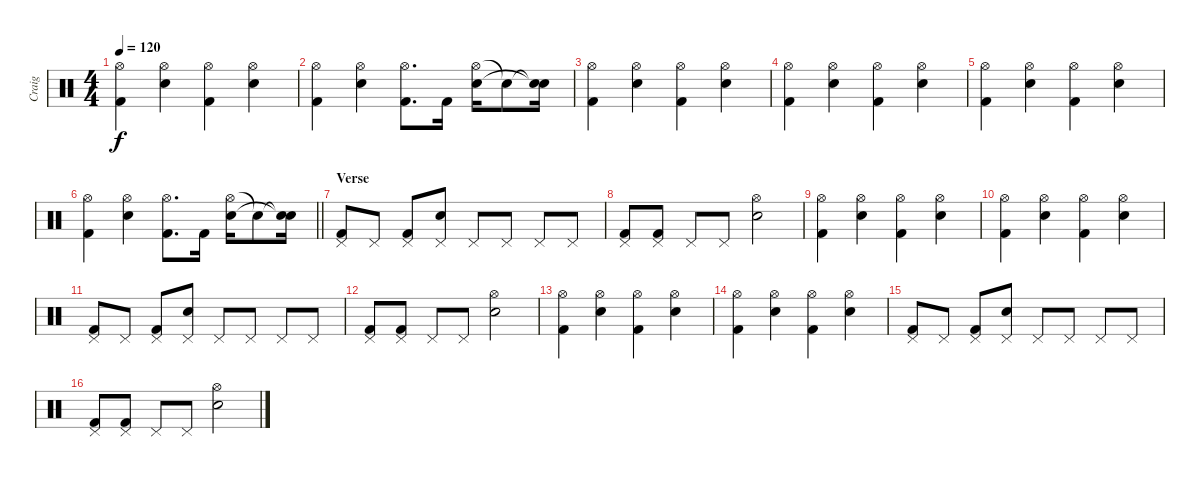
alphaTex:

\track ("Craig" "Craig") {instrument percussion}
\staff {score}
\articulation defaults
\ts (4 4)
\tempo 120
\clef neutral
\ks c
("Hi-Hat (open)" "Kick (hit) 2").4{dy f} ("Hi-Hat (open)" "Snare (hit) 2").4 ("Hi-Hat (open)" "Kick (hit) 2").4 ("Hi-Hat (open)" "Snare (hit) 2").4 |
("Hi-Hat (open)" "Kick (hit) 2").4 ("Hi-Hat (open)" "Snare (hit) 2").4 ("Hi-Hat (open)" "Kick (hit) 2").8{d} "Kick (hit) 2".16 ("Hi-Hat (open)" "Snare (hit) 2").16 "Snare (hit)"{t}.8 ("Snare (hit)"{t} "Snare (hit)"{t}).16 |
("Hi-Hat (open)" "Kick (hit) 2").4 ("Hi-Hat (open)" "Snare (hit) 2").4 ("Hi-Hat (open)" "Kick (hit) 2").4 ("Hi-Hat (open)" "Snare (hit) 2").4 |
("Hi-Hat (open)" "Kick (hit) 2").4 ("Hi-Hat (open)" "Snare (hit) 2").4 ("Hi-Hat (open)" "Kick (hit) 2").4 ("Hi-Hat (open)" "Snare (hit) 2").4 |
("Hi-Hat (open)" "Kick (hit) 2").4 ("Hi-Hat (open)" "Snare (hit) 2").4 ("Hi-Hat (open)" "Kick (hit) 2").4 ("Hi-Hat (open)" "Snare (hit) 2").4 |
\barLineRight lightlight
("Hi-Hat (open)" "Kick (hit) 2").4 ("Hi-Hat (open)" "Snare (hit) 2").4 ("Hi-Hat (open)" "Kick (hit) 2").8{d} "Kick (hit) 2".16 ("Hi-Hat (open)" "Snare (hit) 2").16 "Snare (hit)"{t}.8 ("Snare (hit)"{t} "Snare (hit)"{t}).16 |
\section ("" "Verse")
("Pedal Hi-Hat (hit)" "Kick (hit) 2").8 "Pedal Hi-Hat (hit)".8 ("Pedal Hi-Hat (hit)" "Kick (hit) 2").8 ("Pedal Hi-Hat (hit)" "Snare (hit) 2").8 "Pedal Hi-Hat (hit)".8 "Pedal Hi-Hat (hit)".8 "Pedal Hi-Hat (hit)".8 "Pedal Hi-Hat (hit)".8 |
("Pedal Hi-Hat (hit)" "Kick (hit) 2").8 ("Pedal Hi-Hat (hit)" "Kick (hit) 2").8 "Pedal Hi-Hat (hit)".8 "Pedal Hi-Hat (hit)".8 ("Hi-Hat (open)" "Snare (hit) 2").2 |
("Hi-Hat (open)" "Kick (hit) 2").4 ("Hi-Hat (open)" "Snare (hit) 2").4 ("Hi-Hat (open)" "Kick (hit) 2").4 ("Hi-Hat (open)" "Snare (hit) 2").4 |
("Hi-Hat (open)" "Kick (hit) 2").4 ("Hi-Hat (open)" "Snare (hit) 2").4 ("Hi-Hat (open)" "Kick (hit) 2").4 ("Hi-Hat (open)" "Snare (hit) 2").4 |
("Pedal Hi-Hat (hit)" "Kick (hit) 2").8 "Pedal Hi-Hat (hit)".8 ("Pedal Hi-Hat (hit)" "Kick (hit) 2").8 ("Pedal Hi-Hat (hit)" "Snare (hit) 2").8 "Pedal Hi-Hat (hit)".8 "Pedal Hi-Hat (hit)".8 "Pedal Hi-Hat (hit)".8 "Pedal Hi-Hat (hit)".8 |
("Pedal Hi-Hat (hit)" "Kick (hit) 2").8 ("Pedal Hi-Hat (hit)" "Kick (hit) 2").8 "Pedal Hi-Hat (hit)".8 "Pedal Hi-Hat (hit)".8 ("Hi-Hat (open)" "Snare (hit) 2").2 |
("Hi-Hat (open)" "Kick (hit) 2").4 ("Hi-Hat (open)" "Snare (hit) 2").4 ("Hi-Hat (open)" "Kick (hit) 2").4 ("Hi-Hat (open)" "Snare (hit) 2").4 |
("Hi-Hat (open)" "Kick (hit) 2").4 ("Hi-Hat (open)" "Snare (hit) 2").4 ("Hi-Hat (open)" "Kick (hit) 2").4 ("Hi-Hat (open)" "Snare (hit) 2").4 |
("Pedal Hi-Hat (hit)" "Kick (hit) 2").8 "Pedal Hi-Hat (hit)".8 ("Pedal Hi-Hat (hit)" "Kick (hit) 2").8 ("Pedal Hi-Hat (hit)" "Snare (hit) 2").8 "Pedal Hi-Hat (hit)".8 "Pedal Hi-Hat (hit)".8 "Pedal Hi-Hat (hit)".8 "Pedal Hi-Hat (hit)".8 |
("Pedal Hi-Hat (hit)" "Kick (hit) 2").8 ("Pedal Hi-Hat (hit)" "Kick (hit) 2").8 "Pedal Hi-Hat (hit)".8 "Pedal Hi-Hat (hit)".8 ("Hi-Hat (open)" "Snare (hit) 2").2
